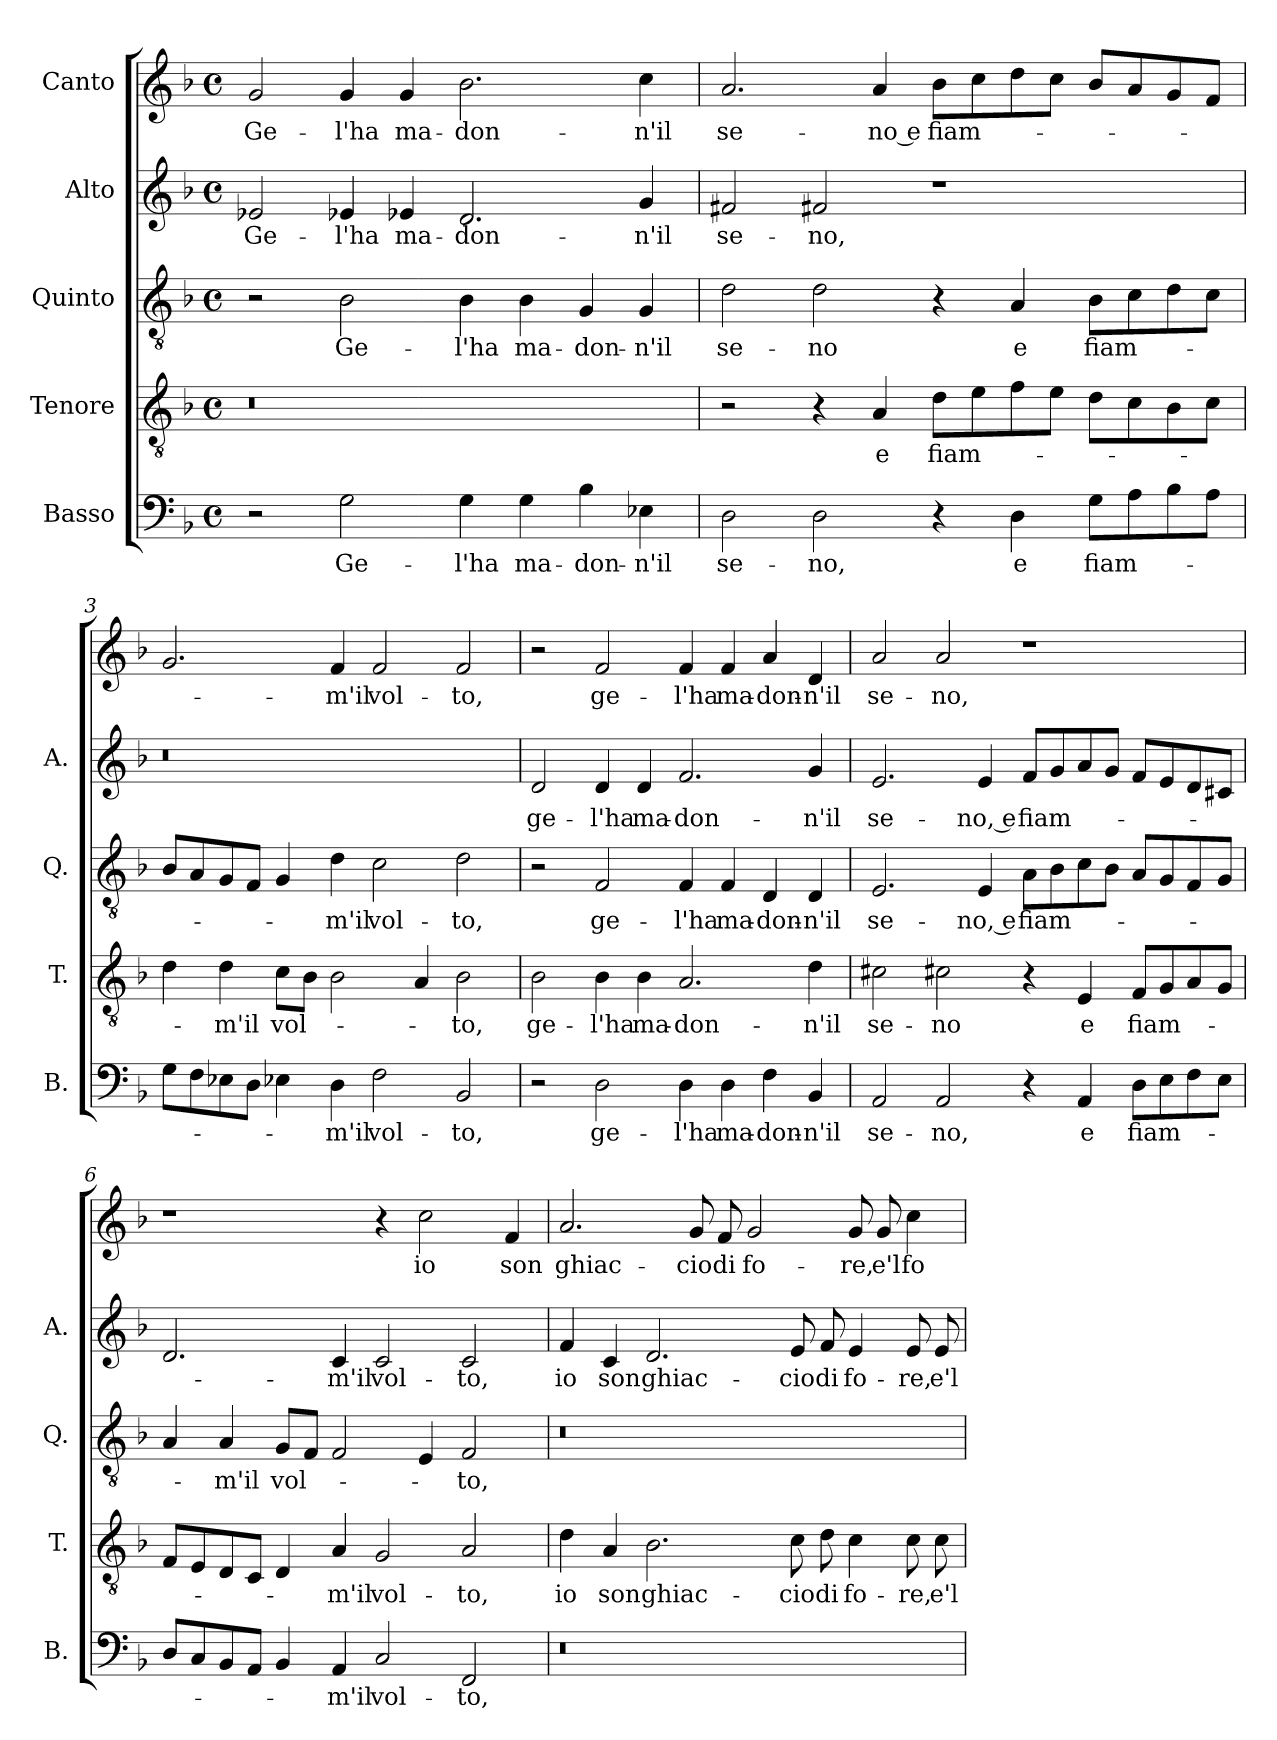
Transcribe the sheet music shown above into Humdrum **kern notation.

**kern	**text	**kern	**text	**kern	**text	**kern	**text	**kern	**text
*part5	*part5	*part4	*part4	*part3	*part3	*part2	*part2	*part1	*part1
*staff5	*staff5	*staff4	*staff4	*staff3	*staff3	*staff2	*staff2	*staff1	*staff1
*I"Basso	*	*I"Tenore	*	*I"Quinto	*	*I"Alto	*	*I"Canto	*
*I'B.	*	*I'T.	*	*I'Q.	*	*I'A.	*	*	*
*clefF4	*	*clefGv2	*	*clefGv2	*	*clefG2	*	*clefG2	*
*k[b-]	*	*k[b-]	*	*k[b-]	*	*k[b-]	*	*k[b-]	*
*F:	*	*F:	*	*F:	*	*F:	*	*F:	*
*M4/4	*	*M4/4	*	*M4/4	*	*M4/4	*	*M4/4	*
*met(c)	*	*met(c)	*	*met(c)	*	*met(c)	*	*met(c)	*
=1	=1	=1	=1	=1	=1	=1	=1	=1	=1
!	!	!LO:N:vis=0	!	!	!	!	!	!	!
2r	.	1r	.	2r	.	2e-X/	Ge-	2g/	Ge-
2G\	Ge-	.	.	2B-\	Ge-	4e-X/	-l'ha	4g/	-l'ha
.	.	.	.	.	.	4e-X/	ma-	4g/	ma-
4G\	-l'ha	1ryy	.	4B-\	-l'ha	2.d/	-don-	2.b-\	-don-
4G\	ma-	.	.	4B-\	ma-	.	.	.	.
4B-\	-don-	.	.	4G/	-don-	.	.	.	.
4E-X\	-n'il	.	.	4G/	-n'il	4g/	-n'il	4cc\	-n'il
=2	=2	=2	=2	=2	=2	=2	=2	=2	=2
2D\	se-	2r	.	2d\	se-	2f#X/	se-	2.a/	se-
2D\	-no,	4r	.	2d\	-no	2f#X/	-no,	.	.
.	.	4A/	e	.	.	.	.	4a/	-no e
4r	.	8d\L	fiam-	4r	.	1r	.	8b-\L	fiam-
.	.	8e\	.	.	.	.	.	8cc\	.
4D\	e	8f\	.	4A/	e	.	.	8dd\	.
.	.	8e\J	.	.	.	.	.	8cc\J	.
8G\L	fiam-	8d\L	.	8B-\L	fiam-	.	.	8b-/L	.
8A\	.	8c\	.	8c\	.	.	.	8a/	.
8B-\	.	8B-\	.	8d\	.	.	.	8g/	.
8A\J	.	8c\J	.	8c\J	.	.	.	8f/J	.
=3	=3	=3	=3	=3	=3	=3	=3	=3	=3
!	!	!	!	!	!	!LO:N:vis=0	!	!	!
8G\L	.	4d\	.	8B-/L	.	1r	.	2.g/	.
8F\	.	.	.	8A/	.	.	.	.	.
8E-X\	.	4d\	-m'il	8G/	.	.	.	.	.
8D\J	.	.	.	8F/J	.	.	.	.	.
4E-X\	.	8c\L	vol-	4G/	.	.	.	.	.
.	.	8B-\J	.	.	.	.	.	.	.
4D\	-m'il	2B-\	.	4d\	-m'il	.	.	4f/	-m'il
2F\	vol-	.	.	2c\	vol-	1ryy	.	2f/	vol-
.	.	4A/	.	.	.	.	.	.	.
2BB-/	-to,	2B-\	-to,	2d\	-to,	.	.	2f/	-to,
=4	=4	=4	=4	=4	=4	=4	=4	=4	=4
2r	.	2B-\	ge-	2r	.	2d/	ge-	2r	.
2D\	ge-	4B-\	-l'ha	2F/	ge-	4d/	-l'ha	2f/	ge-
.	.	4B-\	ma-	.	.	4d/	ma-	.	.
4D\	-l'ha	2.A/	-don-	4F/	-l'ha	2.f/	-don-	4f/	-l'ha
4D\	ma-	.	.	4F/	ma-	.	.	4f/	ma-
4F\	-don-	.	.	4D/	-don-	.	.	4a/	-don-
4BB-/	-n'il	4d\	-n'il	4D/	-n'il	4g/	-n'il	4d/	-n'il
=5	=5	=5	=5	=5	=5	=5	=5	=5	=5
2AA/	se-	2c#X\	se-	2.E/	se-	2.e/	se-	2a/	se-
2AA/	-no,	2c#X\	-no	.	.	.	.	2a/	-no,
.	.	.	.	4E/	-no, e	4e/	-no, e	.	.
4r	.	4r	.	8A\L	fiam-	8f/L	fiam-	1r	.
.	.	.	.	8B-\	.	8g/	.	.	.
4AA/	e	4E/	e	8c\	.	8a/	.	.	.
.	.	.	.	8B-\J	.	8g/J	.	.	.
8D\L	fiam-	8F/L	fiam-	8A/L	.	8f/L	.	.	.
8E\	.	8G/	.	8G/	.	8e/	.	.	.
8F\	.	8A/	.	8F/	.	8d/	.	.	.
8E\J	.	8G/J	.	8G/J	.	8c#X/J	.	.	.
=6	=6	=6	=6	=6	=6	=6	=6	=6	=6
8D/L	.	8F/L	.	4A/	.	2.d/	.	1r	.
8C/	.	8E/	.	.	.	.	.	.	.
8BB-/	.	8D/	.	4A/	-m'il	.	.	.	.
8AA/J	.	8C/J	.	.	.	.	.	.	.
4BB-/	.	4D/	.	8G/L	vol-	.	.	.	.
.	.	.	.	8F/J	.	.	.	.	.
4AA/	-m'il	4A/	-m'il	2F/	.	4c/	-m'il	.	.
2C/	vol-	2G/	vol-	.	.	2c/	vol-	4r	.
.	.	.	.	4E/	.	.	.	2cc\	io
2FF/	-to,	2A/	-to,	2F/	-to,	2c/	-to,	.	.
.	.	.	.	.	.	.	.	4f/	son
=7	=7	=7	=7	=7	=7	=7	=7	=7	=7
!LO:N:vis=0	!	!	!	!LO:N:vis=0	!	!	!	!	!
1r	.	4d\	io	1r	.	4f/	io	2.a/	ghiac-
.	.	4A/	son	.	.	4c/	son	.	.
.	.	2.B-\	ghiac-	.	.	2.d/	ghiac-	.	.
.	.	.	.	.	.	.	.	8g/	-cio
.	.	.	.	.	.	.	.	8f/	di
1ryy	.	.	.	1ryy	.	.	.	2g/	fo-
.	.	8c\	-cio	.	.	8e/	-cio	.	.
.	.	8d\	di	.	.	8f/	di	.	.
.	.	4c\	fo-	.	.	4e/	fo-	8g/	-re,
.	.	.	.	.	.	.	.	8g/	e'l
.	.	8c\	-re,	.	.	8e/	-re,	4cc\	fo-
.	.	8c\	e'l	.	.	8e/	e'l	.	.
=	=	=	=	=	=	=	=	=	=
*-	*-	*-	*-	*-	*-	*-	*-	*-	*-
